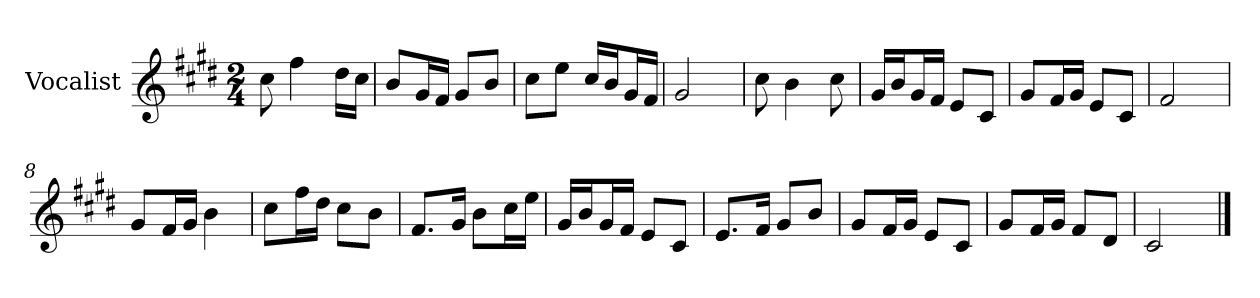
**kern
*part1
*staff1
*I"Vocalist
*k[f#c#g#d#]
*E:
*M2/4
=
8cc#
4ff#
16dd#LL
16cc#JJ
=1
8bL
16g#L
16f#JJ
8g#L
8bJ
=2
8cc#L
8eeJ
16cc#LL
16bJ
16g#L
16f#JJ
=3
2g#
=4
8cc#
4b
8cc#
=5
16g#LL
16bJ
16g#L
16f#JJ
8eL
8c#J
=6
8g#L
16f#L
16g#JJ
8eL
8c#J
=7
2f#
=8
8g#L
16f#L
16g#JJ
4b
=9
8cc#L
16ff#L
16dd#JJ
8cc#L
8bJ
=10
8.f#L
16g#Jk
8bL
16cc#L
16eeJJ
=11
16g#LL
16bJ
16g#L
16f#JJ
8eL
8c#J
=12
8.eL
16f#Jk
8g#L
8bJ
=13
8g#L
16f#L
16g#JJ
8eL
8c#J
=14
8g#L
16f#L
16g#JJ
8f#L
8d#J
=15
2c#
==
*-
